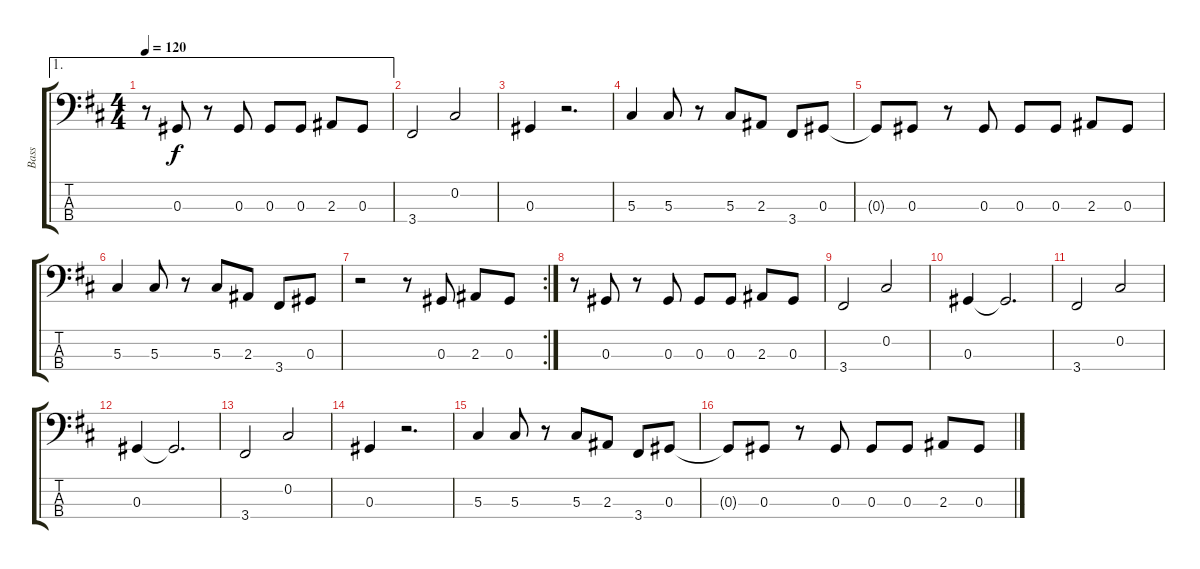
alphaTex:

\track ("Bass" "Bass") {instrument electricbasspick}
\staff {score tabs}
\tuning (Gb2 Db2 Ab1 Eb1) {hide}
\ae 1
\ts (4 4)
\tempo 120
\clef f4
\ks d
r.8{dy f} 0.3.8 r.8 0.3.8 0.3.8 0.3.8 2.3.8 0.3.8 |
3.4.2 0.2.2 |
0.3.4 r.2{d} |
5.3.4 5.3.8 r.8 5.3.8 2.3.8 3.4.8 0.3.8 |
0.3{t}.8 0.3.8 r.8 0.3.8 0.3.8 0.3.8 2.3.8 0.3.8 |
5.3.4 5.3.8 r.8 5.3.8 2.3.8 3.4.8 0.3.8 |
\rc 2
r.2 r.8 0.3.8 2.3.8 0.3.8 |
r.8 0.3.8 r.8 0.3.8 0.3.8 0.3.8 2.3.8 0.3.8 |
3.4.2 0.2.2 |
0.3.4 0.3{t}.2{d} |
3.4.2 0.2.2 |
0.3.4 0.3{t}.2{d} |
3.4.2 0.2.2 |
0.3.4 r.2{d} |
5.3.4 5.3.8 r.8 5.3.8 2.3.8 3.4.8 0.3.8 |
0.3{t}.8 0.3.8 r.8 0.3.8 0.3.8 0.3.8 2.3.8 0.3.8
